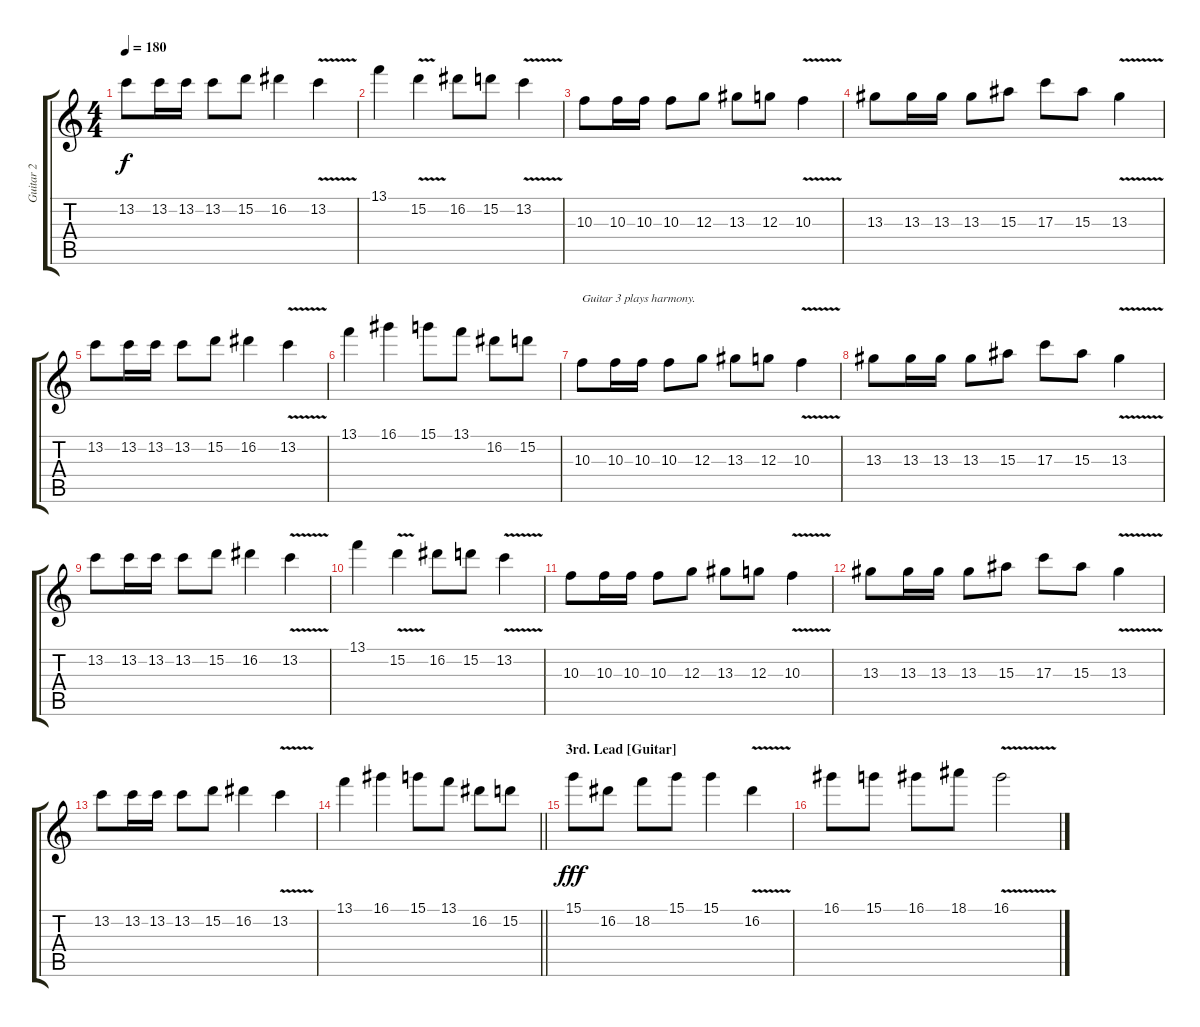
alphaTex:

\track ("Guitar 2" "Guitar 2") {instrument overdrivenguitar}
\staff {score tabs}
\tuning (E4 B3 G3 D3 A2 E2) {hide}
\ts (4 4)
\tempo 180
\clef g2
\ks c
13.2.8{dy f} 13.2.16 13.2.16 13.2.8 15.2.8 16.2.4 13.2{v}.4 |
13.1.4 15.2{v}.4 16.2.8 15.2.8 13.2{v}.4 |
10.3.8 10.3.16 10.3.16 10.3.8 12.3.8 13.3.8 12.3.8 10.3{v}.4 |
13.3.8 13.3.16 13.3.16 13.3.8 15.3.8 17.3.8 15.3.8 13.3{v}.4 |
13.2.8 13.2.16 13.2.16 13.2.8 15.2.8 16.2.4 13.2{v}.4 |
13.1.4 16.1.4 15.1.8 13.1.8 16.2.8 15.2.8 |
10.3.8{txt "Guitar 3 plays harmony."} 10.3.16 10.3.16 10.3.8 12.3.8 13.3.8 12.3.8 10.3{v}.4 |
13.3.8 13.3.16 13.3.16 13.3.8 15.3.8 17.3.8 15.3.8 13.3{v}.4 |
13.2.8 13.2.16 13.2.16 13.2.8 15.2.8 16.2.4 13.2{v}.4 |
13.1.4 15.2{v}.4 16.2.8 15.2.8 13.2{v}.4 |
10.3.8 10.3.16 10.3.16 10.3.8 12.3.8 13.3.8 12.3.8 10.3{v}.4 |
13.3.8 13.3.16 13.3.16 13.3.8 15.3.8 17.3.8 15.3.8 13.3{v}.4 |
13.2.8 13.2.16 13.2.16 13.2.8 15.2.8 16.2.4 13.2{v}.4 |
\barLineRight lightlight
13.1.4 16.1.4 15.1.8 13.1.8 16.2.8 15.2.8 |
\section ("" "3rd. Lead [Guitar]")
15.1.8{dy fff} 16.2.8 18.2.8 15.1.8 15.1.4 16.2{v}.4 |
16.1.8 15.1.8 16.1.8 18.1.8 16.1{v}.2
